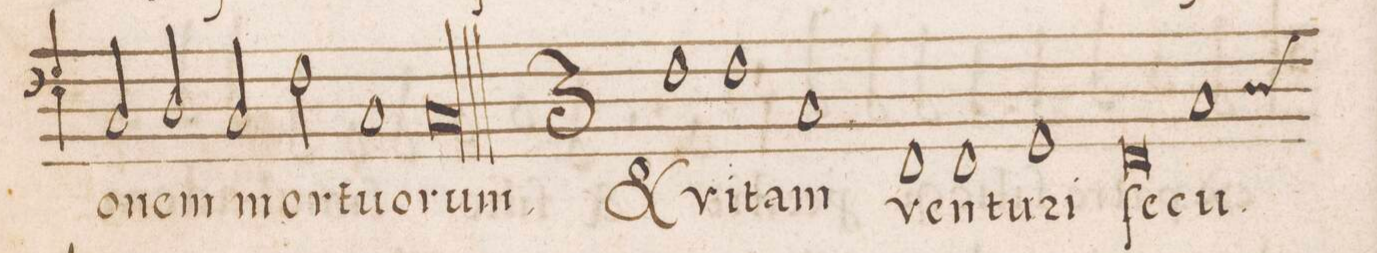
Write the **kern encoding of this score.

**kern	**text
*I"BASSVS	*
*clefF4	*
*k[]	*
*met(C|)	*
*M2/1	*
2C/	-o-
2D/	-nem
=131-	=131-
2C/	mor-
2F\	-tu-
1C/	-o
=132-	=132-
0Cl/	rum
=133||	=133||
*M3/1	*
1F\	(et)
1F\	vi-
1C/	-tam
=134-	=134-
1FF/	ven-
1FF/	-tu-
1GG/	-ri
=135-	=135-
0FF/	ſe-
*custos:D	*
1C/	-cu-
=136-	=136-
*-	*-
